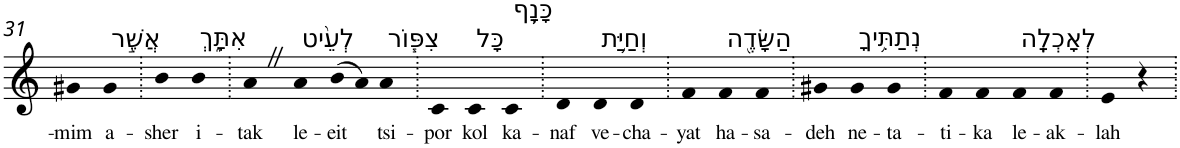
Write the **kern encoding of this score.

**kern	**text
*part1	*part1
*staff1	*staff1
*I"Piano	*
*I'Pno	*
!!LO:PB:g=z
*clefG2	*
*k[]	*
=31	=31
!	!LO:LY:b
4g#X	-mim
!LO:TX:a:t=אֲשֶׁ֣ר	!
!	!LO:LY:b
4g#	a-
=32.	=32.
!	!LO:LY:b
4b	-sher
!LO:TX:a:t=אִתָּ֑ךְ	!
!	!LO:LY:b
4b	i-
=33.	=33.
!	!LO:LY:b
4aZ	-tak
!LO:TX:a:t=לְעֵ֨יט	!
!	!LO:LY:b
4a	le-
!	!LO:LY:b
(>8b	-eit
8a)	.
!LO:TX:a:t=צִפּ֧וֹר	!
!	!LO:LY:b
4a	tsi-
=34.	=34.
!	!LO:LY:b
4c	-por
!LO:TX:a:t=כָּל	!
!	!LO:LY:b
4c	kol
!LO:TX:a:t=כָּנָ֛ף	!
!	!LO:LY:b
4c	ka-
=35.	=35.
!	!LO:LY:b
4d	-naf
!LO:TX:a:t=וְחַיַּ֥ת	!
!	!LO:LY:b
4d	ve-
!	!LO:LY:b
4d	-cha-
=36.	=36.
!	!LO:LY:b
4f	-yat
!LO:TX:a:t=הַשָּׂדֶ֖ה	!
!	!LO:LY:b
4f	ha-
!	!LO:LY:b
4f	-sa-
=37.	=37.
!	!LO:LY:b
4g#X	-deh
!LO:TX:a:t=נְתַתִּ֥יךָ	!
!	!LO:LY:b
4g#	ne-
!	!LO:LY:b
4g#	-ta-
=38.	=38.
!	!LO:LY:b
4f	-ti-
!	!LO:LY:b
4f	-ka
!LO:TX:a:t=לְאָכְלָֽה	!
!	!LO:LY:b
4f	le-
!	!LO:LY:b
4f	-ak-
=39.	=39.
!	!LO:LY:b
4e	-lah
4r	.
=.	=.
*-	*-
